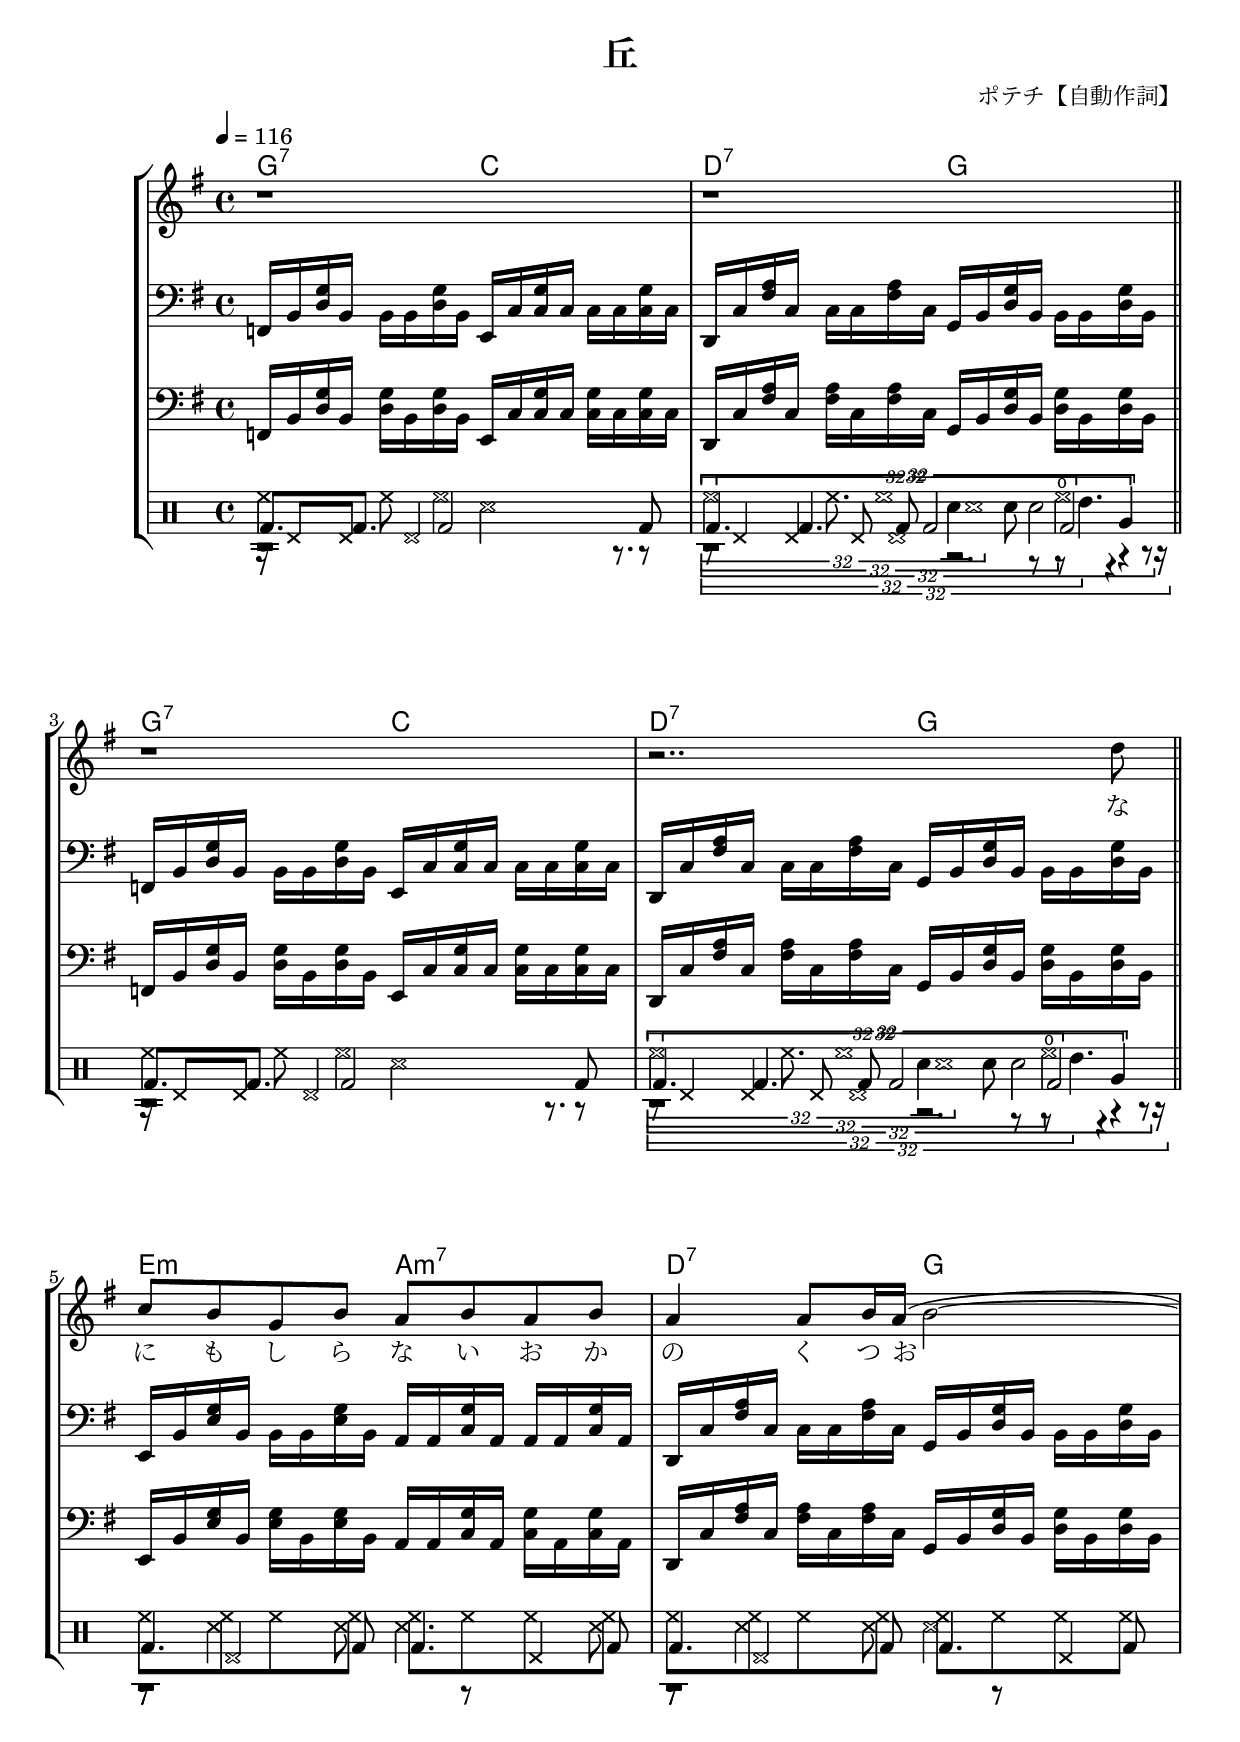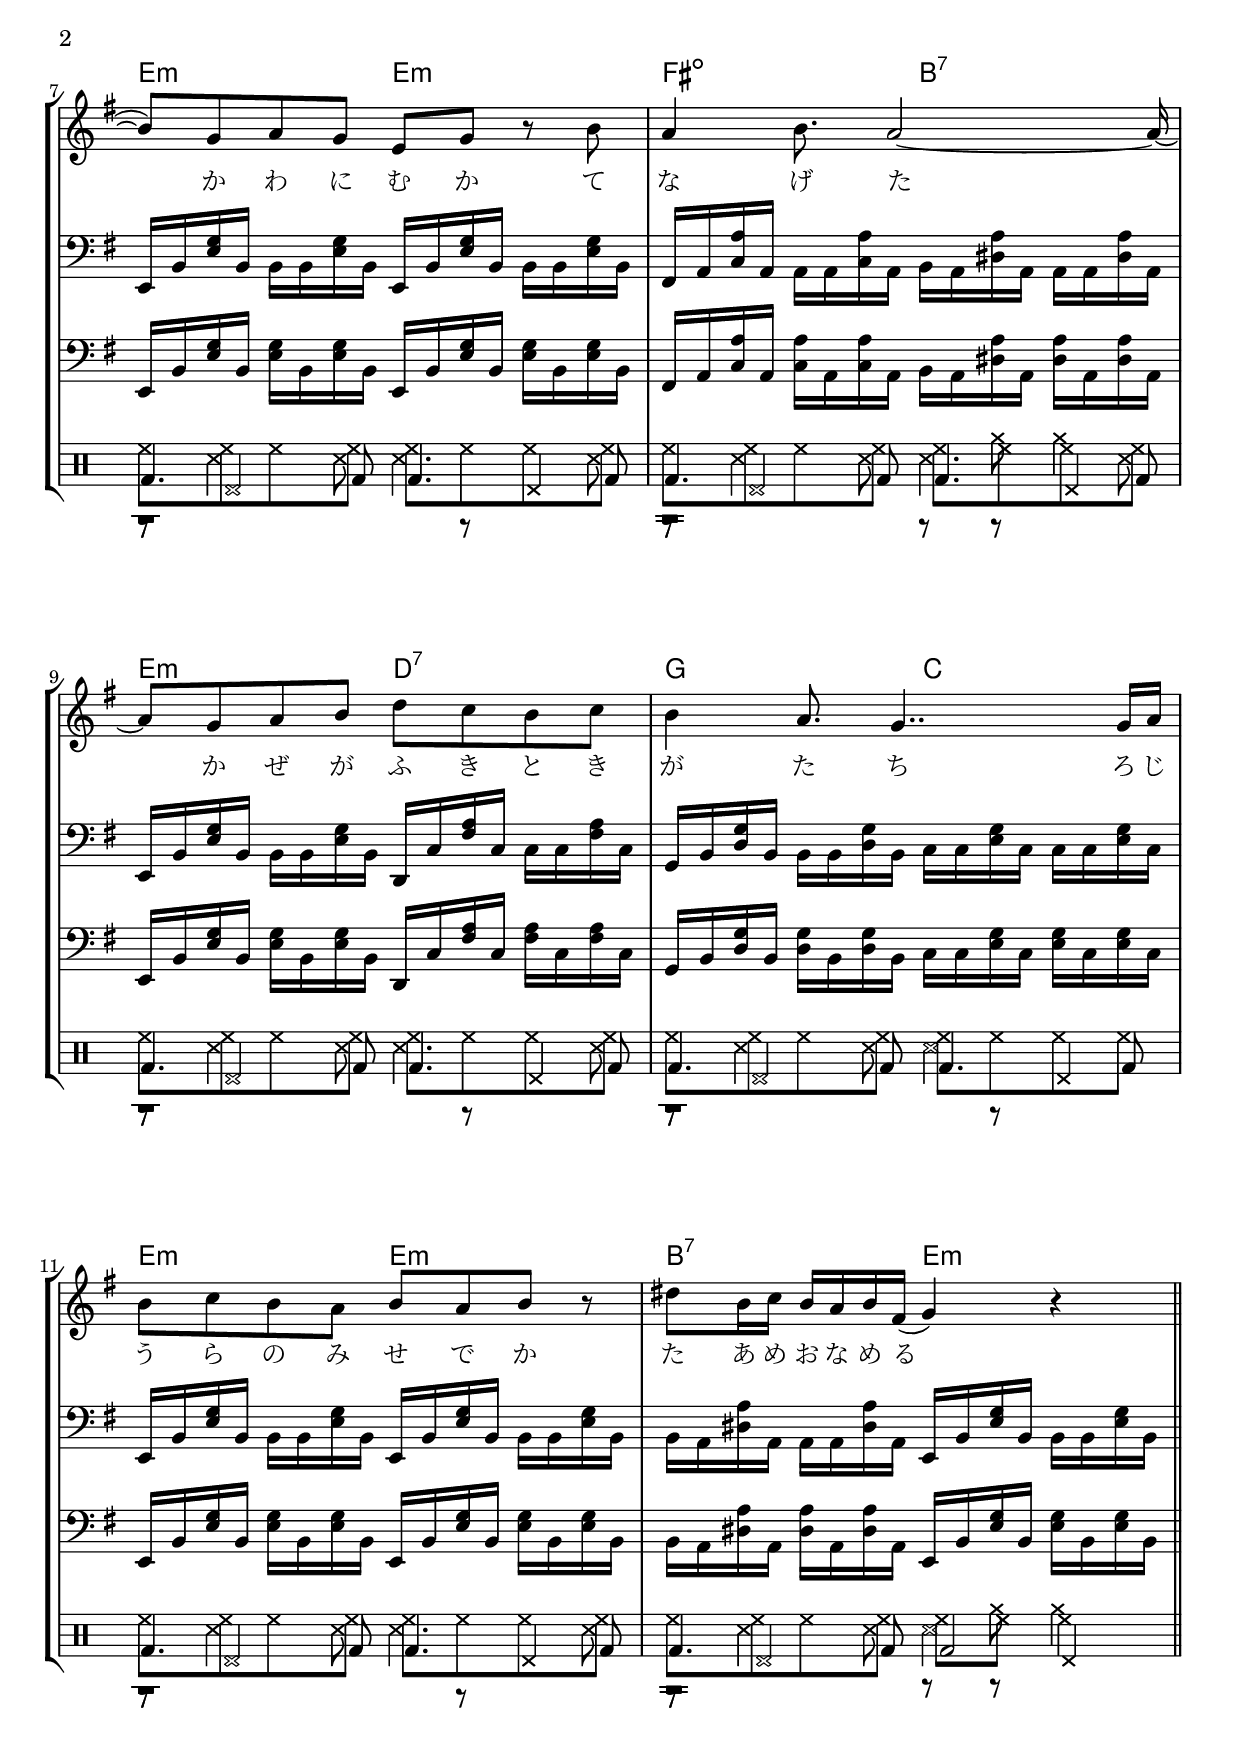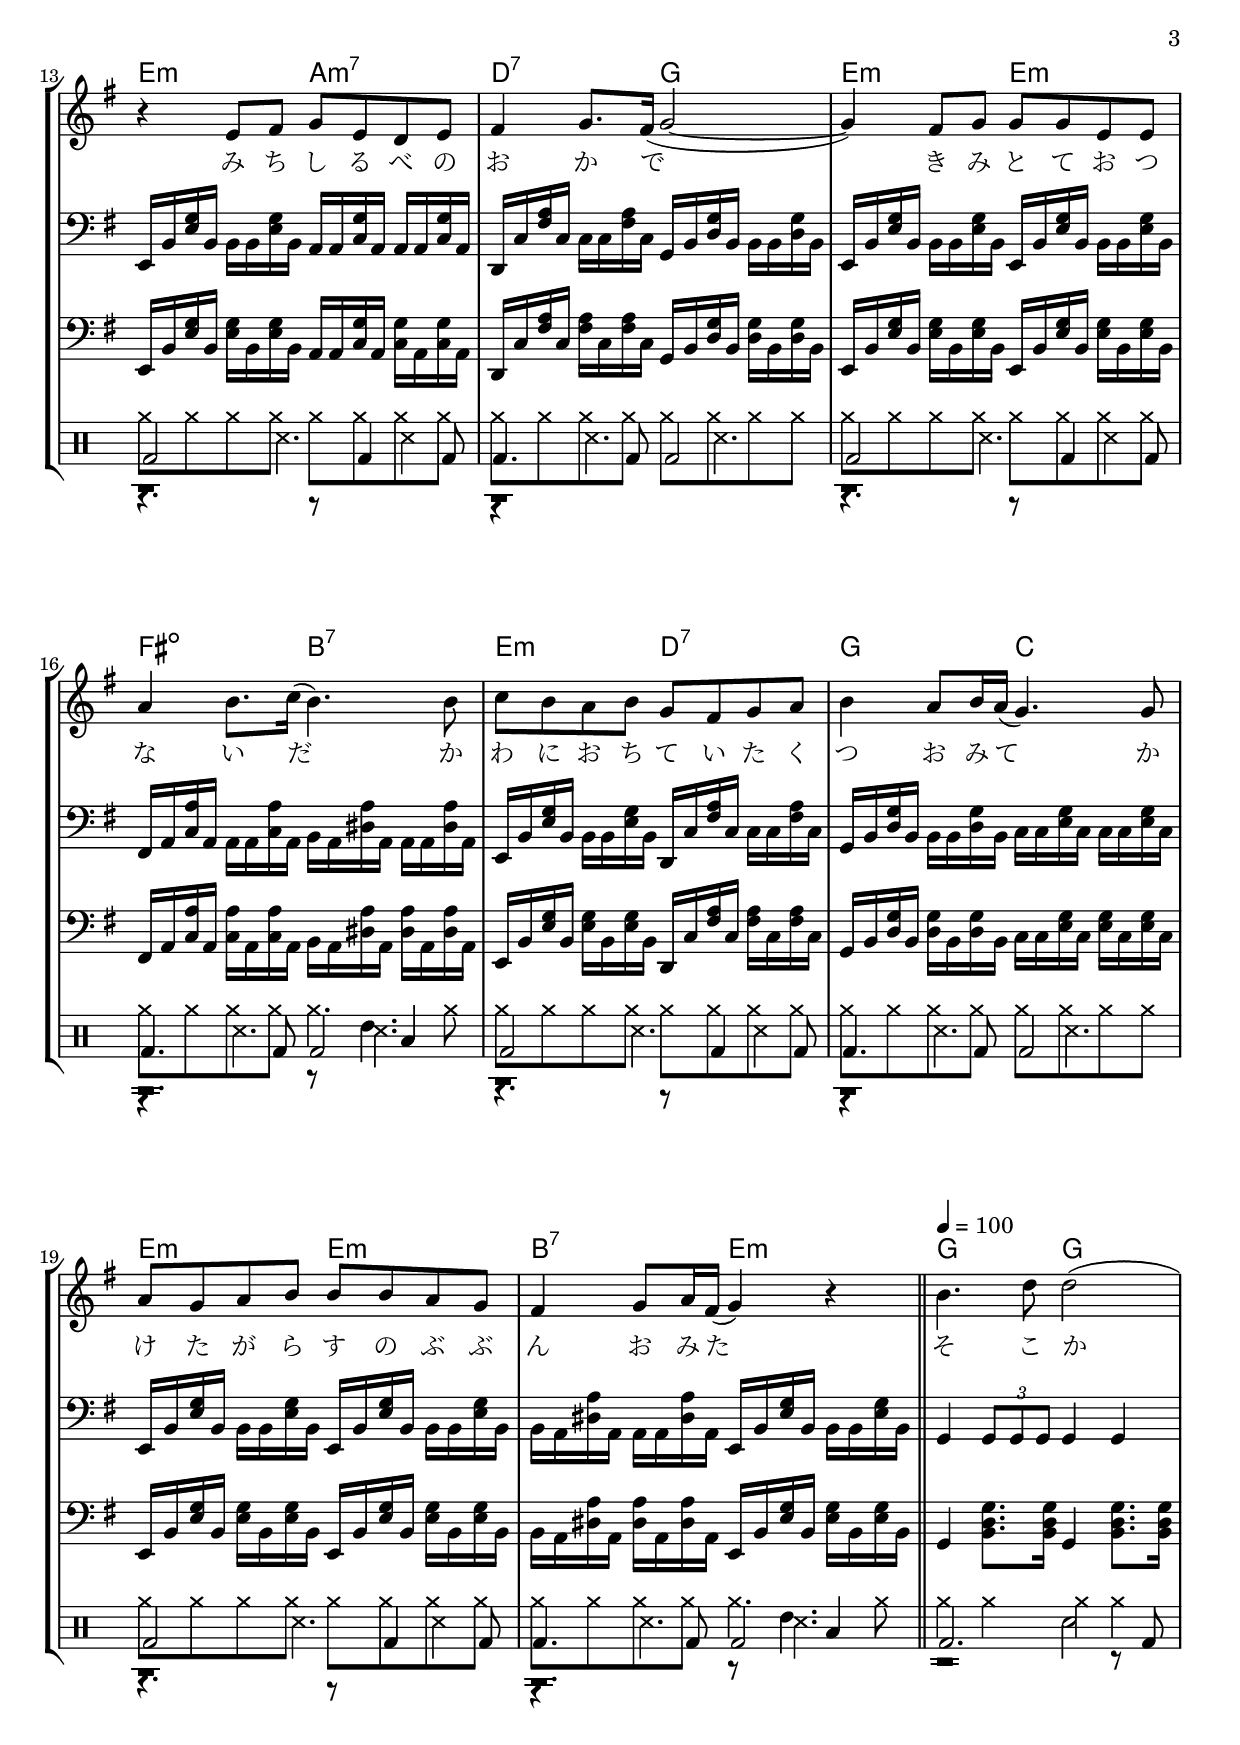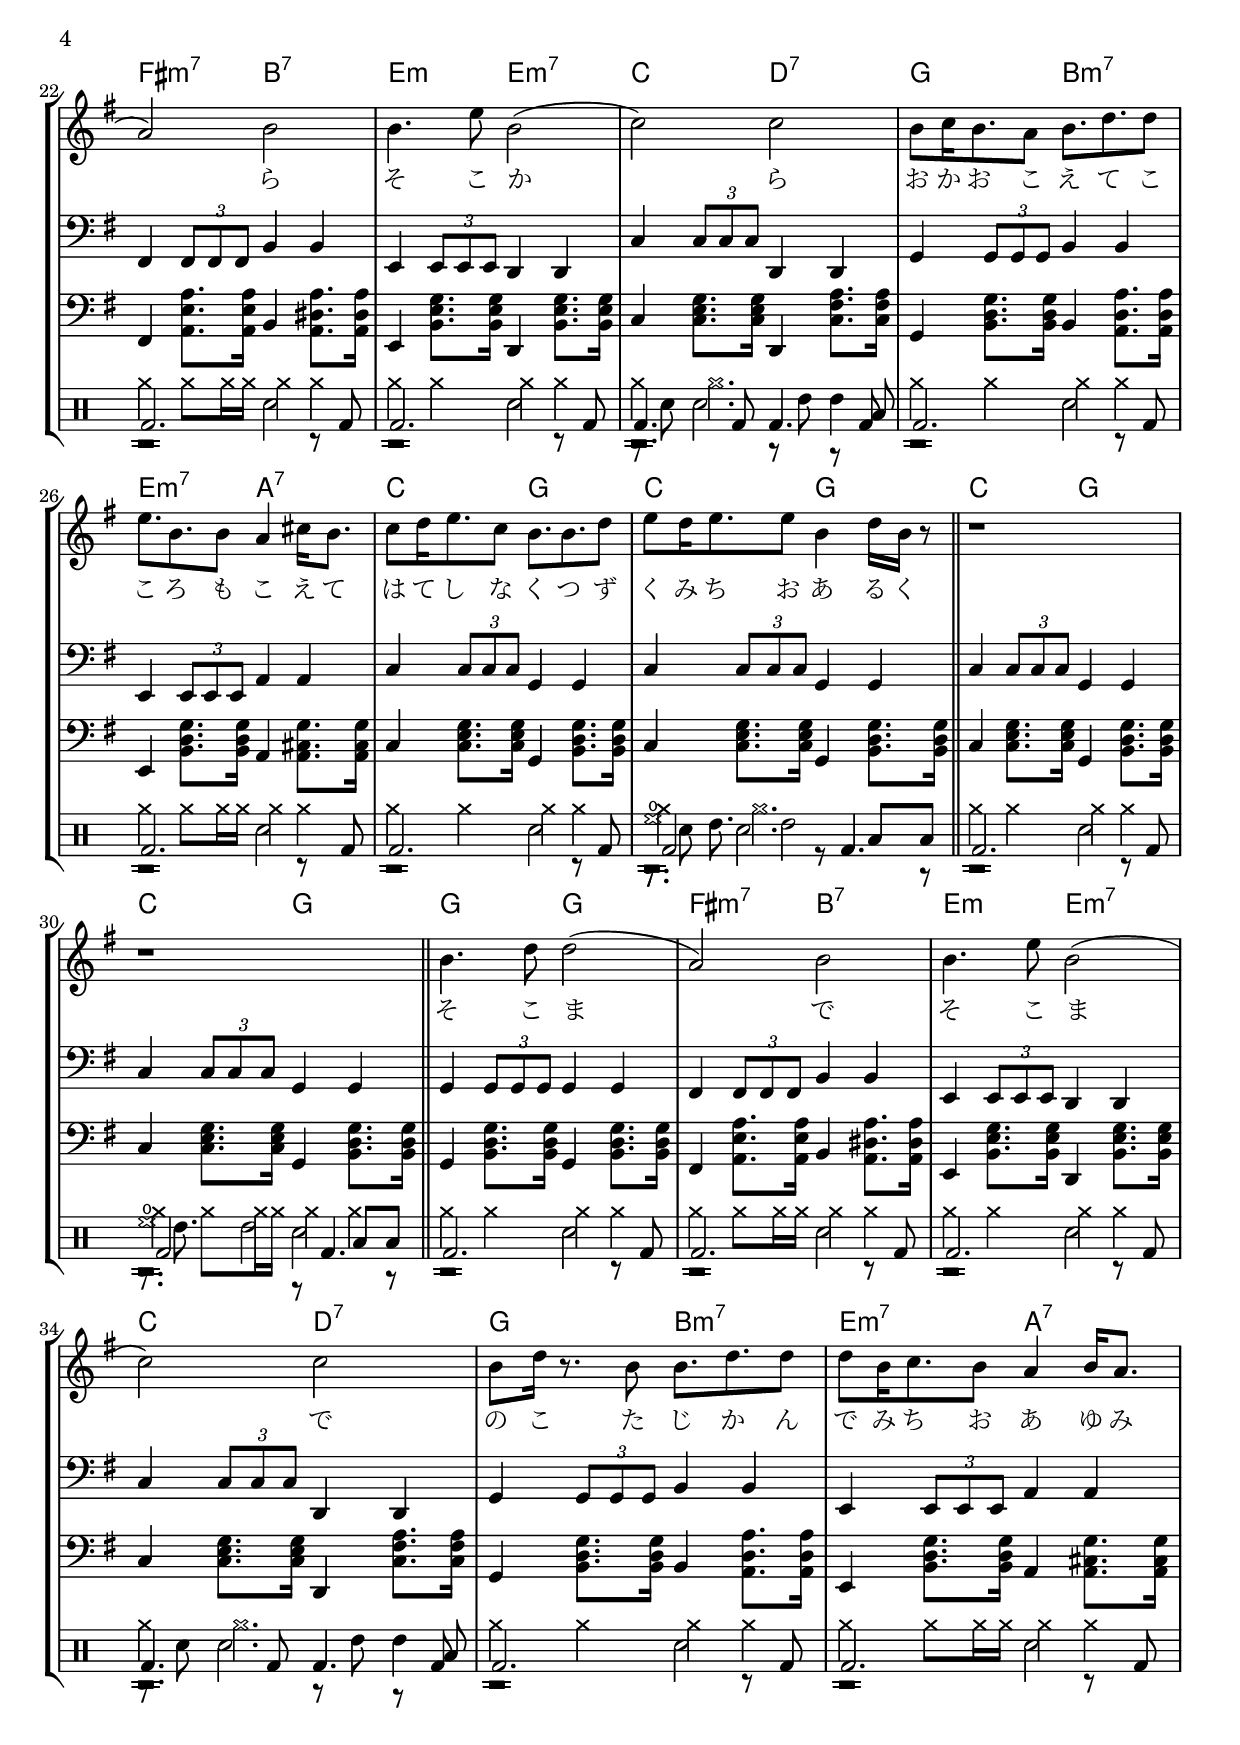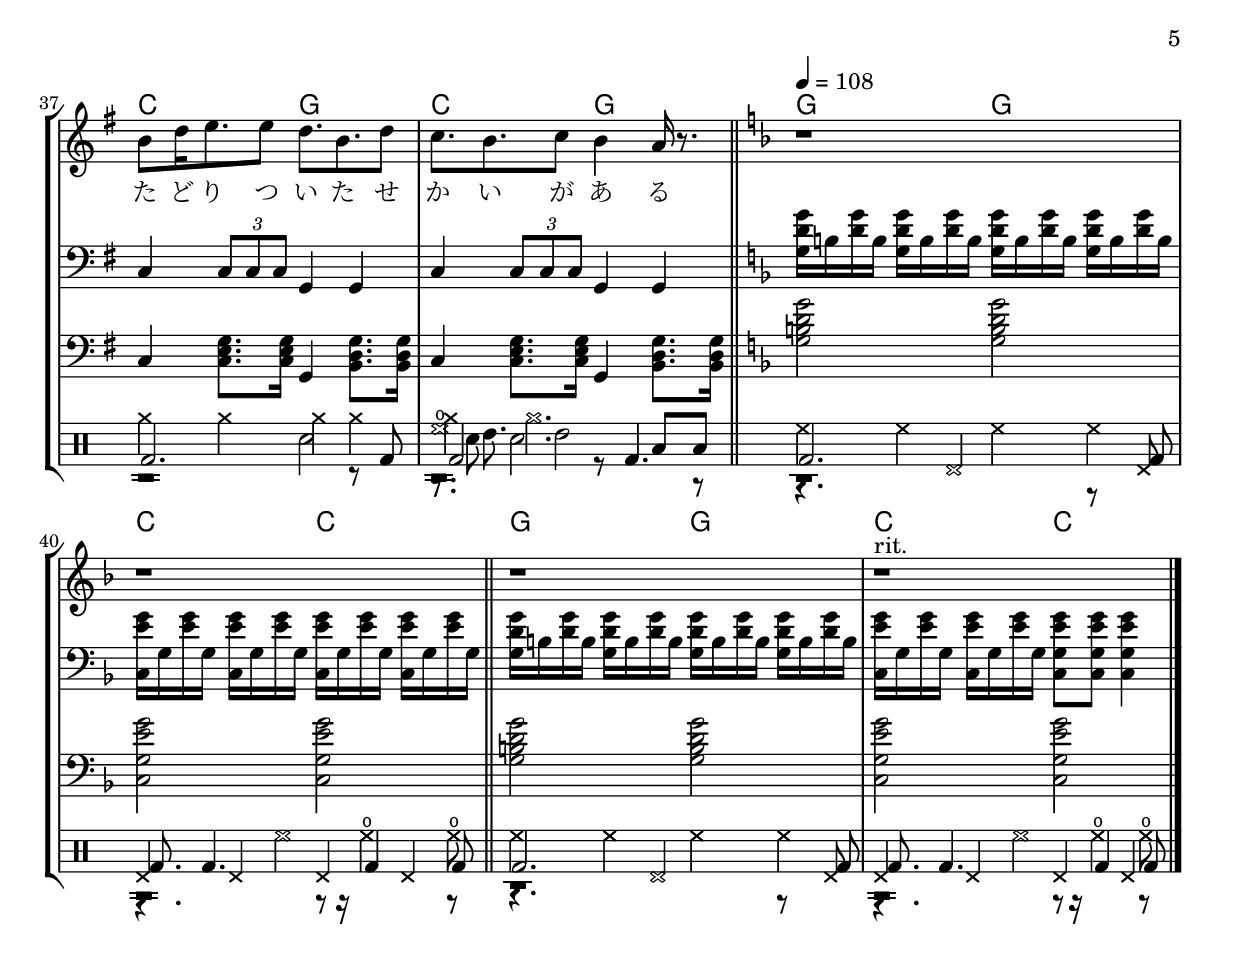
\version "2.12.1"

\header {
	title = \markup {丘}
	composer = \markup \center-column {ポテチ【自動作詞】}
}

harmony = \chordmode {
	g2:7 c d:7 g 

	g:7 c d:7 g 

	e:m a:min7 d:7 g e:m e:m fis:dim b:7 e:m d:7 g c e:m e:m b:7 e:m 

	e:m a:min7 d:7 g e:m e:m fis:dim b:7 e:m d:7 g c e:m e:m b:7 e:m 

	g g fis:min7 b:7 e:m e:min7 c d:7 g b:min7 e:min7 a:7 c g c g 

	c g c g 

	g g fis:min7 b:7 e:m e:min7 c d:7 g b:min7 e:min7 a:7 c g c g 

	g g c c 

	g g c c 
}

melody = {
	\key g \major
	\tempo 4 = 116
	r1 | r1   
	r1 | r2.. 
	\set Staff.midiInstrument = #"fss0.35"
	d''8 
	c''8  b'8  g'8  b'8  a'8  b'8  a'8  b'8 
	a'4  a'8  b'16  a'16  (b'2~ 
	b'8)  g'8  a'8  g'8  e'8  g'8  r8  b'8 
	a'4  b'8.  a'2~a'16~ 
	a'8  g'8  a'8  b'8  d''8  c''8  b'8  c''8 
	b'4  a'8.  g'4..  g'16  a'16 
	b'8  c''8  b'8  a'8  b'8  a'8  b'8  r8 
	dis''8  b'16  c''16  b'16  a'16  b'16  fis'16  (g'4)  	r4 	\set Staff.midiInstrument = #"fss0.35"
	r4 e'8  fis'8  g'8  e'8  d'8  e'8 
	fis'4  g'8.  fis'16  (g'2~ 
	g'4)  fis'8  g'8  g'8  g'8  e'8  e'8 
	a'4  b'8.  c''16  (b'4.)  b'8 
	c''8  b'8  a'8  b'8  g'8  fis'8  g'8  a'8 
	b'4  a'8  b'16  a'16  (g'4.)  g'8 
	a'8  g'8  a'8  b'8  b'8  b'8  a'8  g'8 
	fis'4  g'8  a'16  fis'16  (g'4)  	r4 	\set Staff.midiInstrument = #"fss0.35"
		\tempo 4 = 100
 b'4.  d''8  d''2 
	(a'2)  b'2 
	b'4.  e''8  b'2 
	(c''2)  c''2 
	b'8  c''16  b'8.  a'8  b'8.  d''8.  d''8 
	e''8.  b'8.  b'8  a'4  cis''16  b'8. 
	c''8  d''16  e''8.  c''8  b'8.  b'8.  d''8 
	e''8  d''16  e''8.  e''8  b'4  d''16  b'16  	r8 	r1 | r1   
	\set Staff.midiInstrument = #"fss0.35"
	 b'4.  d''8  d''2 
	(a'2)  b'2 
	b'4.  e''8  b'2 
	(c''2)  c''2 
	b'8  d''16  r8.  b'8  b'8.  d''8.  d''8 
	d''8  b'16  c''8.  b'8  a'4  b'16  a'8. 
	b'8  d''16  e''8.  e''8  d''8.  b'8.  d''8 
	c''8.  b'8.  c''8  b'4  a'16  	r8. 	\key f \major
	\tempo 4 = 108
	r1 | r1   
	r1 | r1^"rit." \bar "|."
}

words = \lyricmode {
	
	
	な  に  も  し  ら  な  い  お  か  の  く  つ  お  か  わ  に  む  か  て  な  げ  た  か  ぜ  が  ふ  き  と  き  が  た  ち  ろ  じ  う  ら  の  み  せ  で  か  た  あ  め  お  な  め  る  
	み  ち  し  る  べ  の  お  か  で  き  み  と  て  お  つ  な  い  だ  か  わ  に  お  ち  て  い  た  く  つ  お  み  て  か  け  た  が  ら  す  の  ぶ  ぶ  ん  お  み  た  
	そ  こ  か  ら  そ  こ  か  ら  お  か  お  こ  え  て  こ  こ  ろ  も  こ  え  て  は  て  し  な  く  つ  ず  く  み  ち  お  あ  る  く  
	
	そ  こ  ま  で  そ  こ  ま  で  の  こ  た  じ  か  ん  で  み  ち  お  あ  ゆ  み  た  ど  り  つ  い  た  せ  か  い  が  あ  る  
	
	
}

tempochange = {
	\tempo 4 = 116
	r1 | r1 \bar "||"
	\tempo 4 = 116
	r1 | r1 \bar "||"
	\tempo 4 = 116
	r1 | r1 | r1 | r1 | r1 | r1 | r1 | r1 \bar "||"
	\tempo 4 = 116
	r1 | r1 | r1 | r1 | r1 | r1 | r1 | r1 \bar "||"
	\tempo 4 = 100
	r1 | r1 | r1 | r1 | r1 | r1 | r1 | r1 \bar "||"
	\tempo 4 = 100
	r1 | r1 \bar "||"
	\tempo 4 = 100
	r1 | r1 | r1 | r1 | r1 | r1 | r1 | r1 \bar "||"
	\tempo 4 = 108
	r1 | r1 \bar "||"
	\tempo 4 = 108
	r1 | \tempo 4 = 81 r2 \tempo 4 = 72 r2 \bar "|."
}

mainacc = {
	\clef bass
	\set Staff.midiInstrument = #"Acoustic grand"
	\key g \major
	\tempo 4 = 116
	f,16 b, <d g> b, b, b, <d g> b,
	e,16 c <c g> c c c <c g> c
	d,16 c <fis a> c c c <fis a> c
	g,16 b, <d g> b, b, b, <d g> b,
	\bar "||"

	\set Staff.midiInstrument = #"Acoustic grand"
	f,16 b, <d g> b, b, b, <d g> b,
	e,16 c <c g> c c c <c g> c
	d,16 c <fis a> c c c <fis a> c
	g,16 b, <d g> b, b, b, <d g> b,
	\bar "||"

	\set Staff.midiInstrument = #"Drawbar Organ"
	e,16 b, <e g> b, b, b, <e g> b,
	a,16 a, <c g> a, a, a, <c g> a,
	d,16 c <fis a> c c c <fis a> c
	g,16 b, <d g> b, b, b, <d g> b,
	e,16 b, <e g> b, b, b, <e g> b,
	e,16 b, <e g> b, b, b, <e g> b,
	fis,16 a, <c a> a, a, a, <c a> a,
	b,16 a, <dis a> a, a, a, <dis a> a,
	e,16 b, <e g> b, b, b, <e g> b,
	d,16 c <fis a> c c c <fis a> c
	g,16 b, <d g> b, b, b, <d g> b,
	c16 c <e g> c c c <e g> c
	e,16 b, <e g> b, b, b, <e g> b,
	e,16 b, <e g> b, b, b, <e g> b,
	b,16 a, <dis a> a, a, a, <dis a> a,
	e,16 b, <e g> b, b, b, <e g> b,
	\bar "||"

	\set Staff.midiInstrument = #"Drawbar Organ"
	e,16 b, <e g> b, b, b, <e g> b,
	a,16 a, <c g> a, a, a, <c g> a,
	d,16 c <fis a> c c c <fis a> c
	g,16 b, <d g> b, b, b, <d g> b,
	e,16 b, <e g> b, b, b, <e g> b,
	e,16 b, <e g> b, b, b, <e g> b,
	fis,16 a, <c a> a, a, a, <c a> a,
	b,16 a, <dis a> a, a, a, <dis a> a,
	e,16 b, <e g> b, b, b, <e g> b,
	d,16 c <fis a> c c c <fis a> c
	g,16 b, <d g> b, b, b, <d g> b,
	c16 c <e g> c c c <e g> c
	e,16 b, <e g> b, b, b, <e g> b,
	e,16 b, <e g> b, b, b, <e g> b,
	b,16 a, <dis a> a, a, a, <dis a> a,
	e,16 b, <e g> b, b, b, <e g> b,
	\bar "||"

	\set Staff.midiInstrument = #"Bright Acoustic"
	\tempo 4 = 100
	g,4 \tuplet 3/2 { g,8 g,8 g,8 }
	g,4 g,4
	fis,4 \tuplet 3/2 { fis,8 fis,8 fis,8 }
	b,4 b,4
	e,4 \tuplet 3/2 { e,8 e,8 e,8 }
	d,4 d,4
	c4 \tuplet 3/2 { c8 c8 c8 }
	d,4 d,4
	g,4 \tuplet 3/2 { g,8 g,8 g,8 }
	b,4 b,4
	e,4 \tuplet 3/2 { e,8 e,8 e,8 }
	a,4 a,4
	c4 \tuplet 3/2 { c8 c8 c8 }
	g,4 g,4
	c4 \tuplet 3/2 { c8 c8 c8 }
	g,4 g,4
	\bar "||"

	\set Staff.midiInstrument = #"Bright Acoustic"
	c4 \tuplet 3/2 { c8 c8 c8 }
	g,4 g,4
	c4 \tuplet 3/2 { c8 c8 c8 }
	g,4 g,4
	\bar "||"

	\set Staff.midiInstrument = #"Bright Acoustic"
	g,4 \tuplet 3/2 { g,8 g,8 g,8 }
	g,4 g,4
	fis,4 \tuplet 3/2 { fis,8 fis,8 fis,8 }
	b,4 b,4
	e,4 \tuplet 3/2 { e,8 e,8 e,8 }
	d,4 d,4
	c4 \tuplet 3/2 { c8 c8 c8 }
	d,4 d,4
	g,4 \tuplet 3/2 { g,8 g,8 g,8 }
	b,4 b,4
	e,4 \tuplet 3/2 { e,8 e,8 e,8 }
	a,4 a,4
	c4 \tuplet 3/2 { c8 c8 c8 }
	g,4 g,4
	c4 \tuplet 3/2 { c8 c8 c8 }
	g,4 g,4
	\bar "||"

	\set Staff.midiInstrument = #"Reed organ"
	\key f \major
	\tempo 4 = 108
	<g d' g'>16 b16 <d' g'>16 b16   <g d' g'>16 b16 <d' g'>16 b16
	<g d' g'>16 b16 <d' g'>16 b16   <g d' g'>16 b16 <d' g'>16 b16
	<c e' g'>16 g16 <e' g'>16 g16   <c e' g'>16 g16 <e' g'>16 g16
	<c e' g'>16 g16 <e' g'>16 g16   <c e' g'>16 g16 <e' g'>16 g16
	\bar "||"

	\set Staff.midiInstrument = #"Reed organ"
	<g d' g'>16 b16 <d' g'>16 b16   <g d' g'>16 b16 <d' g'>16 b16
	<g d' g'>16 b16 <d' g'>16 b16   <g d' g'>16 b16 <d' g'>16 b16
	<c e' g'>16 g16 <e' g'>16 g16   <c e' g'>16 g16 <e' g'>16 g16
	<c g e' g'>8 <c g e' g'>8 <c g e' g'>4
	\bar "|."
}

subacc = {
	\clef bass
	\set Staff.midiInstrument = #"Electric Grand"
	\key g \major
	\tempo 4 = 116
	f,16 b, <d g> b, <d g> b, <d g> b,
	e,16 c <c g> c <c g> c <c g> c
	d,16 c <fis a> c <fis a> c <fis a> c
	g,16 b, <d g> b, <d g> b, <d g> b,
	\bar "||"

	\set Staff.midiInstrument = #"Electric Grand"
	f,16 b, <d g> b, <d g> b, <d g> b,
	e,16 c <c g> c <c g> c <c g> c
	d,16 c <fis a> c <fis a> c <fis a> c
	g,16 b, <d g> b, <d g> b, <d g> b,
	\bar "||"

	\set Staff.midiInstrument = #"Guitar harmonics"
	e,16 b, <e g> b, <e g> b, <e g> b,
	a,16 a, <c g> a, <c g> a, <c g> a,
	d,16 c <fis a> c <fis a> c <fis a> c
	g,16 b, <d g> b, <d g> b, <d g> b,
	e,16 b, <e g> b, <e g> b, <e g> b,
	e,16 b, <e g> b, <e g> b, <e g> b,
	fis,16 a, <c a> a, <c a> a, <c a> a,
	b,16 a, <dis a> a, <dis a> a, <dis a> a,
	e,16 b, <e g> b, <e g> b, <e g> b,
	d,16 c <fis a> c <fis a> c <fis a> c
	g,16 b, <d g> b, <d g> b, <d g> b,
	c16 c <e g> c <e g> c <e g> c
	e,16 b, <e g> b, <e g> b, <e g> b,
	e,16 b, <e g> b, <e g> b, <e g> b,
	b,16 a, <dis a> a, <dis a> a, <dis a> a,
	e,16 b, <e g> b, <e g> b, <e g> b,
	\bar "||"

	\set Staff.midiInstrument = #"Oboe"
	e,16 b, <e g> b, <e g> b, <e g> b,
	a,16 a, <c g> a, <c g> a, <c g> a,
	d,16 c <fis a> c <fis a> c <fis a> c
	g,16 b, <d g> b, <d g> b, <d g> b,
	e,16 b, <e g> b, <e g> b, <e g> b,
	e,16 b, <e g> b, <e g> b, <e g> b,
	fis,16 a, <c a> a, <c a> a, <c a> a,
	b,16 a, <dis a> a, <dis a> a, <dis a> a,
	e,16 b, <e g> b, <e g> b, <e g> b,
	d,16 c <fis a> c <fis a> c <fis a> c
	g,16 b, <d g> b, <d g> b, <d g> b,
	c16 c <e g> c <e g> c <e g> c
	e,16 b, <e g> b, <e g> b, <e g> b,
	e,16 b, <e g> b, <e g> b, <e g> b,
	b,16 a, <dis a> a, <dis a> a, <dis a> a,
	e,16 b, <e g> b, <e g> b, <e g> b,
	\bar "||"

	\set Staff.midiInstrument = #"Recorder"
	\tempo 4 = 100
	g,4 <b, d g>8. <b, d g>16
	g,4 <b, d g>8. <b, d g>16
	fis,4 <a, e a>8. <a, e a>16
	b,4 <a, dis a>8. <a, dis a>16
	e,4 <b, e g>8. <b, e g>16
	d,4 <b, e g>8. <b, e g>16
	c4 <c e g>8. <c e g>16
	d,4 <c fis a>8. <c fis a>16
	g,4 <b, d g>8. <b, d g>16
	b,4 <a, d a>8. <a, d a>16
	e,4 <b, d g>8. <b, d g>16
	a,4 <a, cis g>8. <a, cis g>16
	c4 <c e g>8. <c e g>16
	g,4 <b, d g>8. <b, d g>16
	c4 <c e g>8. <c e g>16
	g,4 <b, d g>8. <b, d g>16
	\bar "||"

	\set Staff.midiInstrument = #"Recorder"
	c4 <c e g>8. <c e g>16
	g,4 <b, d g>8. <b, d g>16
	c4 <c e g>8. <c e g>16
	g,4 <b, d g>8. <b, d g>16
	\bar "||"

	\set Staff.midiInstrument = #"Recorder"
	g,4 <b, d g>8. <b, d g>16
	g,4 <b, d g>8. <b, d g>16
	fis,4 <a, e a>8. <a, e a>16
	b,4 <a, dis a>8. <a, dis a>16
	e,4 <b, e g>8. <b, e g>16
	d,4 <b, e g>8. <b, e g>16
	c4 <c e g>8. <c e g>16
	d,4 <c fis a>8. <c fis a>16
	g,4 <b, d g>8. <b, d g>16
	b,4 <a, d a>8. <a, d a>16
	e,4 <b, d g>8. <b, d g>16
	a,4 <a, cis g>8. <a, cis g>16
	c4 <c e g>8. <c e g>16
	g,4 <b, d g>8. <b, d g>16
	c4 <c e g>8. <c e g>16
	g,4 <b, d g>8. <b, d g>16
	\bar "||"

	\set Staff.midiInstrument = #"Electric Guitar (clean)"
	\key f \major
	\tempo 4 = 108
	<g b d' g'>2
	<g b d' g'>2
	<c g e' g'>2
	<c g e' g'>2
	\bar "||"

	\set Staff.midiInstrument = #"Electric Guitar (clean)"
	<g b d' g'>2
	<g b d' g'>2
	<c g e' g'>2
	<c g e' g'>2
	\bar "|."
}

percA = {
	\drummode {
	hh4 hh8 hh2 r8  |\times 16/32{ hh2 hh8. hh1 r4 r16 } \bar "||"
	hh4 hh8 hh2 r8  |\times 16/32{ hh2 hh8. hh1 r4 r16 } \bar "||"
	hh8 hh8 hh8 hh8 hh8 hh8 hh8 hh8  |hh8 hh8 hh8 hh8 hh8 hh8 hh8 hh8  |hh8 hh8 hh8 hh8 hh8 hh8 hh8 hh8  |hh8 hh8 hh8 hh8 hh8 hh8 hh8 hh8  |hh8 hh8 hh8 hh8 hh8 hh8 hh8 hh8  |hh8 hh8 hh8 hh8 hh8 hh8 hh8 hh8  |hh8 hh8 hh8 hh8 hh8 hh8 hh8 hh8  |hh8 hh8 hh8 hh8 hh8 hh8 hh4  \bar "||"
	bd2 r8 bd4 bd8  |bd4. bd8 bd2  |bd2 r8 bd4 bd8  |bd4. bd8 bd2  |bd2 r8 bd4 bd8  |bd4. bd8 bd2  |bd2 r8 bd4 bd8  |bd4. bd8 bd2  \bar "||"
	cymr4 cymr4 cymr4 cymr4  |cymr4 cymr8 cymr16 cymr16 cymr4 cymr4  |cymr4 cymr4 cymr4 cymr4  |cymr4 cymr2.  |cymr4 cymr4 cymr4 cymr4  |cymr4 cymr8 cymr16 cymr16 cymr4 cymr4  |cymr4 cymr4 cymr4 cymr4  |cymr4 cymr2.  \bar "||"
	cymr4 cymr4 cymr4 cymr4  |cymr4 cymr8 cymr16 cymr16 cymr4 cymr4  \bar "||"
	cymr4 cymr4 cymr4 cymr4  |cymr4 cymr8 cymr16 cymr16 cymr4 cymr4  |cymr4 cymr4 cymr4 cymr4  |cymr4 cymr2.  |cymr4 cymr4 cymr4 cymr4  |cymr4 cymr8 cymr16 cymr16 cymr4 cymr4  |cymr4 cymr4 cymr4 cymr4  |cymr4 cymr2.  \bar "||"
	r1  |r2 r8 hho4 hho8  \bar "||"
	r1  |r2 r8 hho4 hho8  \bar "|."
	}
}

percB = {
	\drummode {
	r16 hhp8 hhp8 hhp2 r8.  |\times 16/32{ r8 hhp4 hhp4 hhp8 hhp1 r4 } \bar "||"
	r16 hhp8 hhp8 hhp2 r8.  |\times 16/32{ r8 hhp4 hhp4 hhp8 hhp1 r4 } \bar "||"
	bd4. bd8 bd4. bd8  |bd4. bd8 bd4. bd8  |bd4. bd8 bd4. bd8  |bd4. bd8 bd4. bd8  |bd4. bd8 bd4. bd8  |bd4. bd8 bd4. bd8  |bd4. bd8 bd4. bd8  |bd4. bd8 bd2  \bar "||"
	r4. ss4. ss4  |r4 ss4. ss4.  |r4. ss4. ss4  |r4 ss4. ss4.  |r4. ss4. ss4  |r4 ss4. ss4.  |r4. ss4. ss4  |r4 ss4. ss4.  \bar "||"
	r2 sn2  |r2 sn2  |r2 sn2  |r8 sn8 sn2.  |r2 sn2  |r2 sn2  |r2 sn2  |r8 sn8 sn2.  \bar "||"
	r2 sn2  |r2 sn2  \bar "||"
	r2 sn2  |r2 sn2  |r2 sn2  |r8 sn8 sn2.  |r2 sn2  |r2 sn2  |r2 sn2  |r8 sn8 sn2.  \bar "||"
	r4. hhp2 hhp8  |hhp4 hhp4 hhp4 hhp4  \bar "||"
	r4. hhp2 hhp8  |hhp4 hhp4 hhp4 hhp4  \bar "|."
	}
}

percC = {
	\drummode {
	r1  |\times 16/32{ r1 r2 hho2 } \bar "||"
	r1  |\times 16/32{ r1 r2 hho2 } \bar "||"
	r8 ss4 ss8 ss4. ss8  |r8 ss4 ss8 ss2  |r8 ss4 ss8 ss4. ss8  |r8 ss4 ss8 ss4. ss8  |r8 ss4 ss8 ss4. ss8  |r8 ss4 ss8 ss2  |r8 ss4 ss8 ss4. ss8  |r8 ss4 ss8 ss2  \bar "||"
	cymr8 cymr8 cymr8 cymr8 cymr8 cymr8 cymr8 cymr8  |cymr8 cymr8 cymr8 cymr8 cymr8 cymr8 cymr8 cymr8  |cymr8 cymr8 cymr8 cymr8 cymr8 cymr8 cymr8 cymr8  |cymr8 cymr8 cymr8 cymr8 cymr4. cymr8  |cymr8 cymr8 cymr8 cymr8 cymr8 cymr8 cymr8 cymr8  |cymr8 cymr8 cymr8 cymr8 cymr8 cymr8 cymr8 cymr8  |cymr8 cymr8 cymr8 cymr8 cymr8 cymr8 cymr8 cymr8  |cymr8 cymr8 cymr8 cymr8 cymr4. cymr8  \bar "||"
	bd2. r8 bd8  |bd2. r8 bd8  |bd2. r8 bd8  |bd4. bd8 bd4. bd8  |bd2. r8 bd8  |bd2. r8 bd8  |bd2. r8 bd8  |bd2 r8 bd4.  \bar "||"
	bd2. r8 bd8  |bd2 r8 bd4.  \bar "||"
	bd2. r8 bd8  |bd2. r8 bd8  |bd2. r8 bd8  |bd4. bd8 bd4. bd8  |bd2. r8 bd8  |bd2. r8 bd8  |bd2. r8 bd8  |bd2 r8 bd4.  \bar "||"
	hh4 hh4 hh4 hh4  |r4. hh2 r8  \bar "||"
	hh4 hh4 hh4 hh4  |r4. hh2 r8  \bar "|."
	}
}

percD = {
	\drummode {
	bd8. bd8. bd2 bd8  |\times 16/32{ bd4. bd4. bd8 bd2 r8 bd2 } \bar "||"
	bd8. bd8. bd2 bd8  |\times 16/32{ bd4. bd4. bd8 bd2 r8 bd2 } \bar "||"
	r8 hhp2 r8 hhp4  |r8 hhp2 r8 hhp4  |r8 hhp2 r8 hhp4  |r8 hhp2 r8 hhp4  |r8 hhp2 r8 hhp4  |r8 hhp2 r8 hhp4  |r8 hhp2 r8 hhp4  |r8 hhp2 r8 hhp4  \bar "||"
	r1 |r1 |r1 |r2. toml4  |r1 |r1 |r1 |r2. toml4  \bar "||"
	r1 |r1 |r1 |r2 r8 tommh8 tommh4  |r1 |r1 |r1 |r8. tommh8. tommh2 r8  \bar "||"
	r1 |r8. tommh8. tommh2 r8  \bar "||"
	r1 |r1 |r1 |r2 r8 tommh8 tommh4  |r1 |r1 |r1 |r8. tommh8. tommh2 r8  \bar "||"
	bd2. r8 bd8  |bd8. bd4. r16 bd4 bd8  \bar "||"
	bd2. r8 bd8  |bd8. bd4. r16 bd4 bd8  \bar "|."
	}
}

percE = {
	\drummode {
	r2 ss2  |\times 16/32{ r1 ss1 } \bar "||"
	r2 ss2  |\times 16/32{ r1 ss1 } \bar "||"
	r1  |r1  |r1  |r2 r8 cymr8 cymr4  |r1  |r1  |r1  |r2 r8 cymr8 cymr4  \bar "||"
	r1 |r1 |r1 |r2 r8 tommh4.  |r1 |r1 |r1 |r2 r8 tommh4.  \bar "||"
	r1 |r1 |r1 |r2. r8 toml8  |r1 |r1 |r1 |r2. toml8 toml8  \bar "||"
	r1 |r2. toml8 toml8  \bar "||"
	r1 |r1 |r1 |r2. r8 toml8  |r1 |r1 |r1 |r2. toml8 toml8  \bar "||"
	r1 | r1 \bar "||"
	r1 | r1 \bar "|."
	}
}

percF = {
	\drummode {
	r1 |\times 16/32{ r1 sn4 sn8 sn2 r8 } \bar "||"
	r1 |\times 16/32{ r1 sn4 sn8 sn2 r8 } \bar "||"
	r1 | r1 | r1 | r1 | r1 | r1 | r1 | r1 \bar "||"
	r1 | r1 | r1 | r1 | r1 | r1 | r1 | r1 \bar "||"
	r1 |r1 |r1 |r1 |r1 |r1 |r1 |hho1  \bar "||"
	r1 |hho1  \bar "||"
	r1 |r1 |r1 |r1 |r1 |r1 |r1 |hho1  \bar "||"
	r1 | r1 \bar "||"
	r1 | r1 \bar "|."
	}
}

percG = {
	\drummode {
	r1 |r1 \bar "||"
	r1 |r1 \bar "||"
	r1 | r1 | r1 | r1 | r1 | r1 | r1 | r1 \bar "||"
	r1 | r1 | r1 | r1 | r1 | r1 | r1 | r1 \bar "||"
	r1 | r1 | r1 | r1 | r1 | r1 | r1 | r1 \bar "||"
	r1 | r1 \bar "||"
	r1 | r1 | r1 | r1 | r1 | r1 | r1 | r1 \bar "||"
	r1 | r1 \bar "||"
	r1 | r1 \bar "|."
	}
}

percH = {
	\drummode {
	r1 |\times 16/32{ r1 r2 r8 tommh4. } \bar "||"
	r1 |\times 16/32{ r1 r2 r8 tommh4. } \bar "||"
	r1 | r1 | r1 | r1 | r1 | r1 | r1 | r1 \bar "||"
	r1 | r1 | r1 | r1 | r1 | r1 | r1 | r1 \bar "||"
	r1 | r1 | r1 | r1 | r1 | r1 | r1 | r1 \bar "||"
	r1 | r1 \bar "||"
	r1 | r1 | r1 | r1 | r1 | r1 | r1 | r1 \bar "||"
	r1 | r1 \bar "||"
	r1 | r1 \bar "|."
	}
}

percI = {
	\drummode {
	r1 |\times 16/32{ r1 r2. tomfh4 } \bar "||"
	r1 |\times 16/32{ r1 r2. tomfh4 } \bar "||"
	r1 | r1 | r1 | r1 | r1 | r1 | r1 | r1 \bar "||"
	r1 | r1 | r1 | r1 | r1 | r1 | r1 | r1 \bar "||"
	r1 | r1 | r1 | r1 | r1 | r1 | r1 | r1 \bar "||"
	r1 | r1 \bar "||"
	r1 | r1 | r1 | r1 | r1 | r1 | r1 | r1 \bar "||"
	r1 | r1 \bar "||"
	r1 | r1 \bar "|."
	}
}

\score {
	<<
		\new StaffGroup <<
			\new ChordNames {\harmony}
			\new Voice = "melody" {\melody}
			\new Lyrics \lyricsto "melody" \words
			\new Staff = "mainacc" {\mainacc}
			\new Staff = "subacc" {\subacc}
			\new DrumStaff <<
				\new DrumVoice {\percA}
				\new DrumVoice {\percB}
				\new DrumVoice {\percC}
				\new DrumVoice {\percD}
				\new DrumVoice {\percE}
				\new DrumVoice {\percF}
				\new DrumVoice {\percG}
				\new DrumVoice {\percH}
				\new DrumVoice {\percI}
			>>
		>>
	>>
	\layout { }
}
